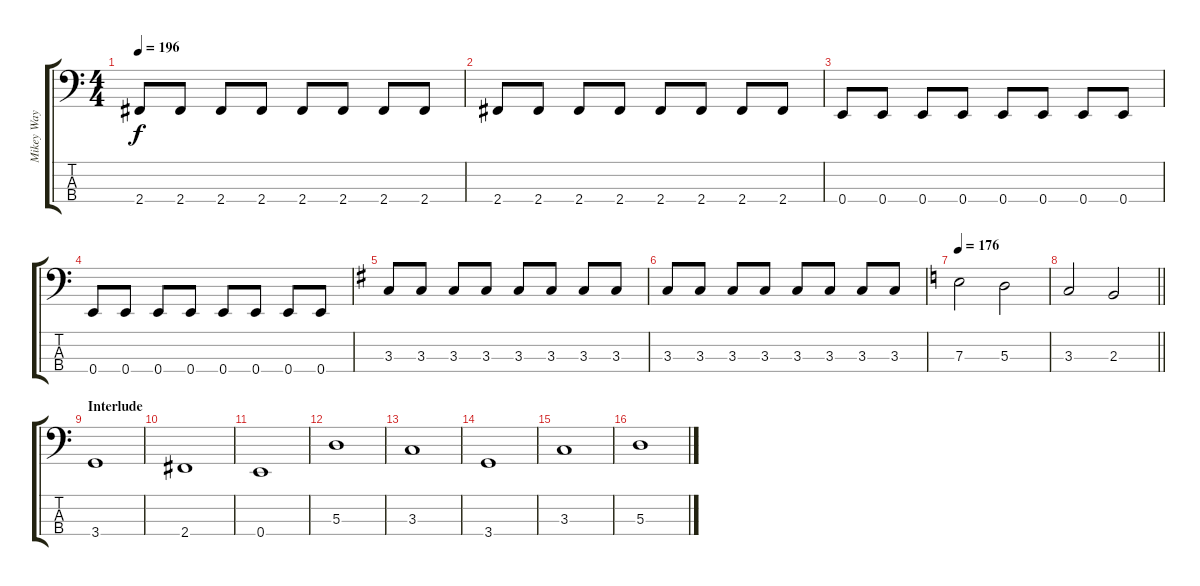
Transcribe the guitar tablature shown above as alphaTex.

\track ("Mikey Way bajo" "Mikey Way ") {instrument electricbasspick}
\staff {score tabs}
\tuning (G2 D2 A1 E1) {hide}
\ts (4 4)
\tempo 196
\clef f4
\ks c
2.4.8{dy f} 2.4.8 2.4.8 2.4.8 2.4.8 2.4.8 2.4.8 2.4.8 |
2.4.8 2.4.8 2.4.8 2.4.8 2.4.8 2.4.8 2.4.8 2.4.8 |
0.4.8 0.4.8 0.4.8 0.4.8 0.4.8 0.4.8 0.4.8 0.4.8 |
0.4.8 0.4.8 0.4.8 0.4.8 0.4.8 0.4.8 0.4.8 0.4.8 |
\ks eminor
3.3.8 3.3.8 3.3.8 3.3.8 3.3.8 3.3.8 3.3.8 3.3.8 |
3.3.8 3.3.8 3.3.8 3.3.8 3.3.8 3.3.8 3.3.8 3.3.8 |
\tempo 176
\ks c
7.3.2 5.3.2 |
\barLineRight lightlight
3.3.2 2.3.2 |
\section ("" "Interlude")
3.4.1 |
2.4.1 |
0.4.1 |
5.3.1 |
3.3.1 |
3.4.1 |
3.3.1 |
5.3.1
